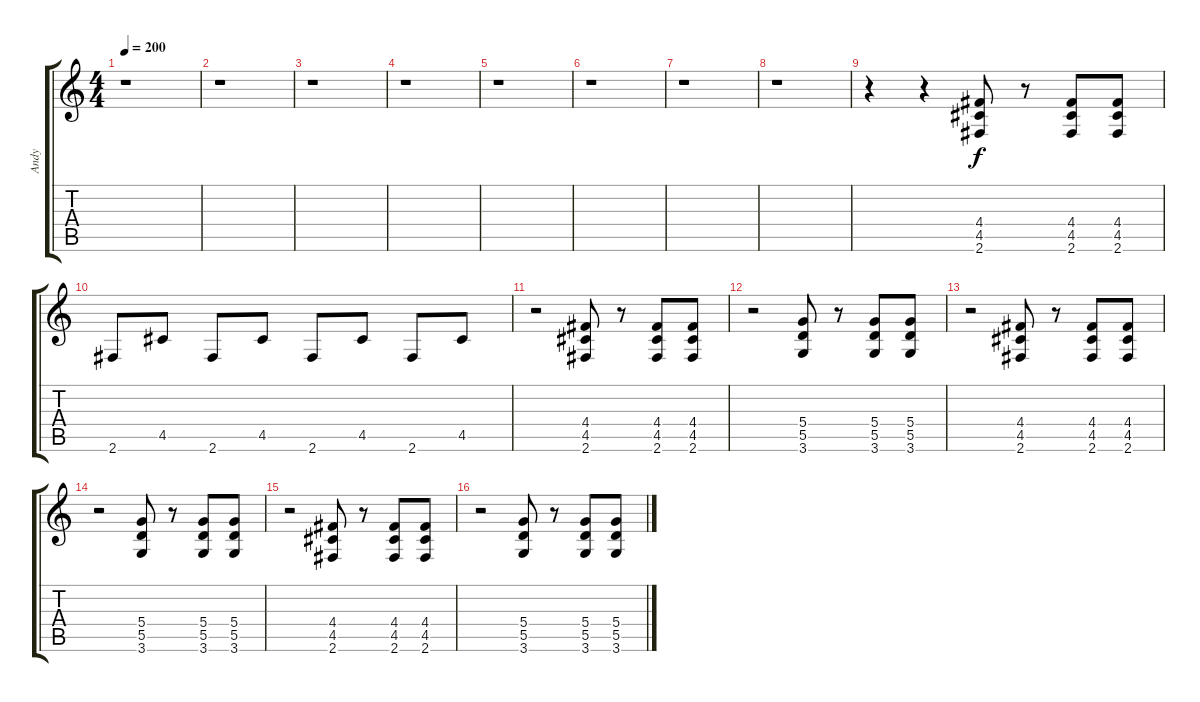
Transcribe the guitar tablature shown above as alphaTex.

\track ("Andy" "Andy") {instrument overdrivenguitar}
\staff {score tabs}
\tuning (E4 B3 G3 D3 A2 E2) {hide}
\ts (4 4)
\tempo 200
\clef g2
\ks c
r.1{dy f instrument overdrivenguitar} |
r.1 |
r.1 |
r.1 |
r.1 |
r.1 |
r.1 |
r.1 |
r.4 r.4 (4.4 4.5 2.6).8 r.8 (4.4 4.5 2.6).8 (4.4 4.5 2.6).8 |
2.6.8 4.5.8 2.6.8 4.5.8 2.6.8 4.5.8 2.6.8 4.5.8 |
r.2 (4.4 4.5 2.6).8 r.8 (4.4 4.5 2.6).8 (4.4 4.5 2.6).8 |
r.2 (5.4 5.5 3.6).8 r.8 (5.4 5.5 3.6).8 (5.4 5.5 3.6).8 |
r.2 (4.4 4.5 2.6).8 r.8 (4.4 4.5 2.6).8 (4.4 4.5 2.6).8 |
r.2 (5.4 5.5 3.6).8 r.8 (5.4 5.5 3.6).8 (5.4 5.5 3.6).8 |
r.2 (4.4 4.5 2.6).8 r.8 (4.4 4.5 2.6).8 (4.4 4.5 2.6).8 |
r.2 (5.4 5.5 3.6).8 r.8 (5.4 5.5 3.6).8 (5.4 5.5 3.6).8
